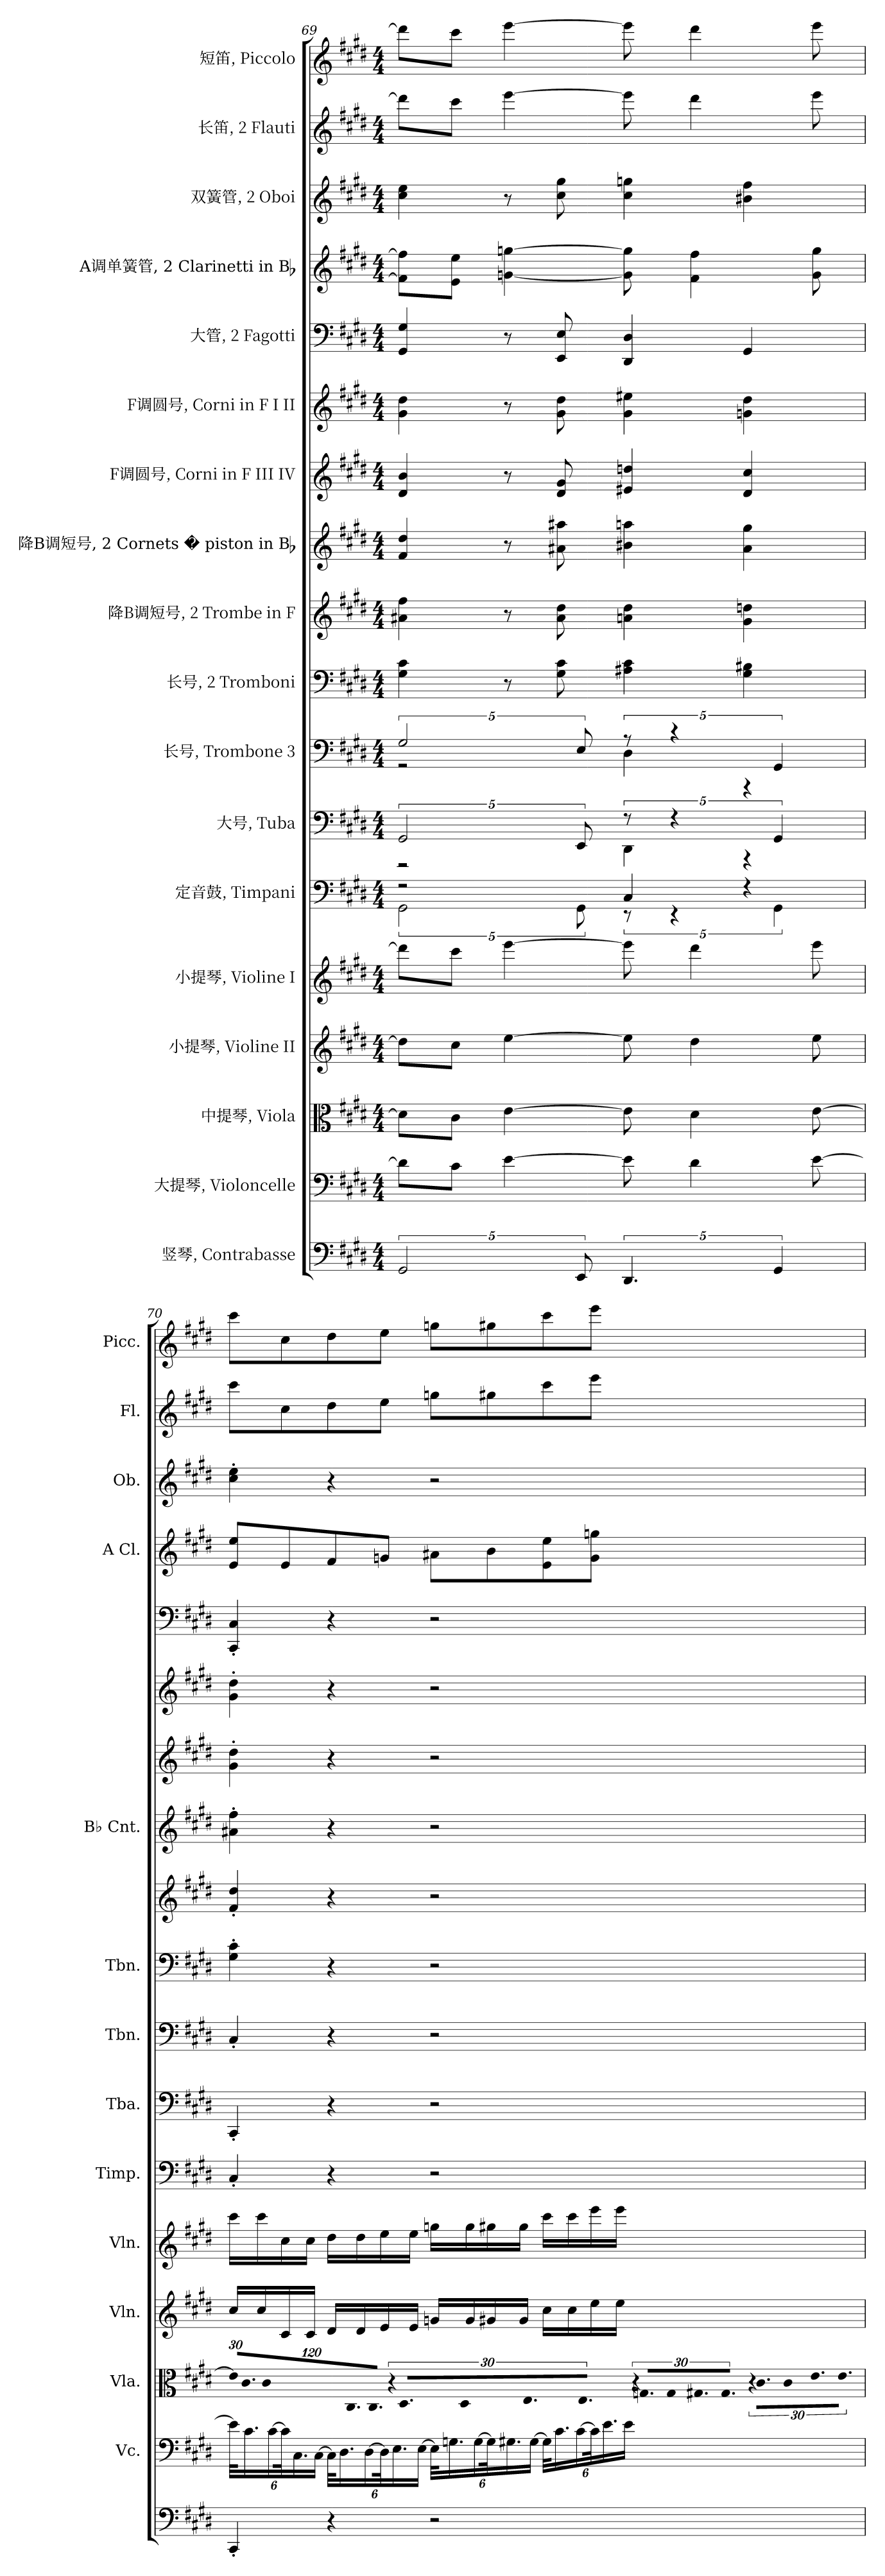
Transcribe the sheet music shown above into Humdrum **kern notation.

**kern	**kern	**kern	**kern	**kern	**kern	**kern	**kern	**kern	**kern	**kern	**kern	**kern	**kern	**kern	**kern	**kern	**kern
*part18	*part17	*part16	*part15	*part14	*part13	*part12	*part11	*part10	*part9	*part8	*part7	*part6	*part5	*part4	*part3	*part2	*part1
*staff18	*staff17	*staff16	*staff15	*staff14	*staff13	*staff12	*staff11	*staff10	*staff9	*staff8	*staff7	*staff6	*staff5	*staff4	*staff3	*staff2	*staff1
*I"竖琴, Contrabasse	*I"大提琴, Violoncelle	*I"中提琴, Viola	*I"小提琴, Violine II	*I"小提琴, Violine I	*I"定音鼓, Timpani	*I"大号, Tuba	*I"长号, Trombone 3	*I"长号, 2 Tromboni	*I"降B调短号, 2 Trombe in F	*I"降B调短号, 2 Cornets � piston in Bb	*I"F调圆号, Corni in F III IV	*I"F调圆号, Corni in F I II	*I"大管, 2 Fagotti	*I"A调单簧管, 2 Clarinetti in Bb	*I"双簧管, 2 Oboi	*I"长笛, 2 Flauti	*I"短笛, Piccolo
*	*I'Vc.	*I'Vla.	*I'Vln.	*I'Vln.	*I'Timp.	*I'Tba.	*I'Tbn.	*I'Tbn.	*	*I'B♭ Cnt.	*	*	*	*I'A Cl.	*I'Ob.	*I'Fl.	*I'Picc.
*clefF4	*clefF4	*clefC3	*clefG2	*clefG2	*clefF4	*clefF4	*clefF4	*clefF4	*clefG2	*clefG2	*clefG2	*clefG2	*clefF4	*clefG2	*clefG2	*clefG2	*clefG2
*	*	*	*	*	*	*	*	*	*ITrd1c2	*ITrd1c2	*ITrd4c7	*ITrd4c7	*	*ITrd2c3	*	*	*ITrd-7c-12
*k[f#c#g#d#]	*k[f#c#g#d#]	*k[f#c#g#d#]	*k[f#c#g#d#]	*k[f#c#g#d#]	*k[f#c#g#d#]	*k[f#c#g#d#]	*k[f#c#g#d#]	*k[f#c#g#d#]	*k[f#c#]	*k[f#c#]	*k[f#c#g#]	*k[f#c#g#]	*k[f#c#g#d#]	*k[f#c#g#d#a#e#b#]	*k[f#c#g#d#]	*k[f#c#g#d#]	*k[f#c#g#d#]
*M4/4	*M4/4	*M4/4	*M4/4	*M4/4	*M4/4	*M4/4	*M4/4	*M4/4	*M4/4	*M4/4	*M4/4	*M4/4	*M4/4	*M4/4	*M4/4	*M4/4	*M4/4
*MM143	*MM143	*MM143	*MM143	*MM143	*MM143	*MM143	*MM143	*MM143	*MM143	*MM143	*MM143	*MM143	*MM143	*MM143	*MM143	*MM143	*MM143
=69	=69	=69	=69	=69	=69	=69	=69	=69	=69	=69	=69	=69	=69	=69	=69	=69	=69
*	*	*	*	*	*^	*^	*^	*	*	*	*	*	*	*	*	*	*
5%2GG#/	8d#\L]	8d#\L]	8dd#\L]	8ddd#\L]	2r	5%2GG#\	5%2GG#/	2r	5%2G#/	2r	4G#\ 4c#\	4g#X\ 4ee\	4e/ 4cc#/	4G#/ 4e/	4c#\ 4g#\	4GG#/ 4G#/	8d#\] 8dd#\]L	4cc#\ 4ee\	8ddd#\L]	8dddd#\L]
.	8c#\J	8c#\J	8cc#\J	8ccc#\J	.	.	.	.	.	.	.	.	.	.	.	.	8c#\ 8cc#\J	.	8ccc#\J	8cccc#\J
*	*	*	*	*	*	*	*	*	*	*	*	*	*	*	*	*	*	*	*	*MM153
.	[4e\	[4e\	[4ee\	[4eee\	.	.	.	.	.	.	8r	8r	8r	8r	8r	8r	[4en\ [4een\	8r	[4eee\	[4eeee\
.	.	.	.	.	.	.	.	.	.	.	8G#\ 8c#\	8g#\ 8cc#\	8g#X\ 8gg#X\	8G#/ 8c#/	8c#\ 8g#\	8EE/ 8E/	.	8cc#\ 8gg#\	.	.
10EE/	.	.	.	.	.	10GG#\	10EE/	.	10E/	.	.	.	.	.	.	.	.	.	.	.
5.DD#/	8e\]	8e\]	8ee\]	8eee\]	4C#/	10r	10r	4DD#\	10r	4D#\	4A#X\ 4c#\	4gn\ 4cc#\	4a#X\ 4ggn\	4A#X/ 4gn/	4c#\ 4a#X\	4DD#/ 4D#/	8e\] 8ee\]	4cc#\ 4ggn\	8eee\]	8eeee\]
.	.	.	.	.	.	5r	5r	.	5r	.	.	.	.	.	.	.	.	.	.	.
.	4d#\	4d#\	4dd#\	4ddd#\	.	.	.	.	.	.	.	.	.	.	.	.	4d#\ 4dd#\	.	4ddd#\	4dddd#\
.	.	.	.	.	4r	.	.	4r	.	4r	4G#\ 4B#X\	4f#\ 4ccn\	4g#\ 4ff#\	4G#/ 4f#/	4cn\ 4g#\	4GG#/	.	4b#X\ 4ff#\	.	.
5GG#/	.	.	.	.	.	5GG#\	5GG#/	.	5GG#/	.	.	.	.	.	.	.	.	.	.	.
.	[8e\	[8e\	8ee\	8eee\	.	.	.	.	.	.	.	.	.	.	.	.	8e\ 8ee\	.	8eee\	8eeee\
*	*	*	*	*	*v	*v	*	*	*v	*v	*	*	*	*	*	*	*	*	*	*
*	*	*	*	*	*	*v	*v	*	*	*	*	*	*	*	*	*	*	*
!!LO:PB:g=z
=70	=70	=70	=70	=70	=70	=70	=70	=70	=70	=70	=70	=70	=70	=70	=70	=70	=70
*	*Xbrackettup	*Xbrackettup	*	*	*	*	*	*	*	*	*	*	*	*	*	*	*
*	*	*	*	*	*	*	*	*	*	*	*	*	*	*	*	*	*MM143
!	!	!LO:N:vis=256%9	!	!	!	!	!	!	!	!	!	!	!	!	!	!	!
4CC#'/	48e\KLL]	960%17e/KLLL]	16cc#/LL	16ccc#\LL	4C#'/	4CC#'/	4C#'/	4G#\' 4c#\'	4e/' 4cc#/'	4g#X\' 4ee\'	4c#\' 4g#\'	4c#\' 4g#\'	4CC#/' 4C#/'	8c#/ 8cc#/L	4cc#\' 4ee\'	8ccc#\L	8cccc#\L
!	!	!LO:N:vis=32.	!	!	!	!	!	!	!	!	!	!	!	!	!	!	!
.	.	1920%103c#/J	.	.	.	.	.	.	.	.	.	.	.	.	.	.	.
.	24.c#\	.	.	.	.	.	.	.	.	.	.	.	.	.	.	.	.
.	.	.	16cc#/	16ccc#\	.	.	.	.	.	.	.	.	.	.	.	.	.
!	!	!LO:N:vis=16	!	!	!	!	!	!	!	!	!	!	!	!	!	!	!
.	.	1920%137c#/	.	.	.	.	.	.	.	.	.	.	.	.	.	.	.
.	[24c#\	.	.	.	.	.	.	.	.	.	.	.	.	.	.	.	.
.	48c#\K]	.	16c#/	16cc#\	.	.	.	.	.	.	.	.	.	8c#/	.	8cc#\	8ccc#\
!	!	!LO:N:vis=32.	!	!	!	!	!	!	!	!	!	!	!	!	!	!	!
.	.	1920%103C#/L	.	.	.	.	.	.	.	.	.	.	.	.	.	.	.
.	24.C#\	.	.	.	.	.	.	.	.	.	.	.	.	.	.	.	.
.	.	.	16c#/JJ	16cc#\JJ	.	.	.	.	.	.	.	.	.	.	.	.	.
!	!	!LO:N:vis=32.	!	!	!	!	!	!	!	!	!	!	!	!	!	!	!
.	.	1920%103C#/JJJ	.	.	.	.	.	.	.	.	.	.	.	.	.	.	.
.	[24C#\JJ	.	.	.	.	.	.	.	.	.	.	.	.	.	.	.	.
*	*	*brackettup	*	*	*	*	*	*	*	*	*	*	*	*	*	*	*
*	*	*	*	*	*	*	*	*	*	*	*	*	*	*	*	*	*MM153
!	!	!LO:N:vis=64	!	!	!	!	!	!	!	!	!	!	!	!	!	!	!
4r	48C#\KLL]	960%17r	16d#/LL	16dd#\LL	4r	4r	4r	4r	4r	4r	4r	4r	4r	8d#/	4r	8dd#\	8ddd#\
!	!	!LO:N:vis=32.	!	!	!	!	!	!	!	!	!	!	!	!	!	!	!
.	.	1920%103D#/KLL	.	.	.	.	.	.	.	.	.	.	.	.	.	.	.
.	24.D#\	.	.	.	.	.	.	.	.	.	.	.	.	.	.	.	.
.	.	.	16d#/	16dd#\	.	.	.	.	.	.	.	.	.	.	.	.	.
!	!	!LO:N:vis=16	!	!	!	!	!	!	!	!	!	!	!	!	!	!	!
.	.	1920%137D#/	.	.	.	.	.	.	.	.	.	.	.	.	.	.	.
.	[24D#\	.	.	.	.	.	.	.	.	.	.	.	.	.	.	.	.
.	48D#\K]	.	16e/	16ee\	.	.	.	.	.	.	.	.	.	8en/J	.	8ee\J	8eee\J
!	!	!LO:N:vis=32.	!	!	!	!	!	!	!	!	!	!	!	!	!	!	!
.	.	1920%103E/L	.	.	.	.	.	.	.	.	.	.	.	.	.	.	.
.	24.E\	.	.	.	.	.	.	.	.	.	.	.	.	.	.	.	.
.	.	.	16e/JJ	16ee\JJ	.	.	.	.	.	.	.	.	.	.	.	.	.
!	!	!LO:N:vis=32.	!	!	!	!	!	!	!	!	!	!	!	!	!	!	!
.	.	1920%103E/JJJ	.	.	.	.	.	.	.	.	.	.	.	.	.	.	.
.	[24E\JJ	.	.	.	.	.	.	.	.	.	.	.	.	.	.	.	.
!	!	!LO:N:vis=64	!	!	!	!	!	!	!	!	!	!	!	!	!	!	!
2r	48E\KLL]	960%17r	16gn/LL	16ggn\LL	2r	2r	2r	2r	2r	2r	2r	2r	2r	8f##X\L	2r	8ggn\L	8gggn\L
!	!	!LO:N:vis=32.	!	!	!	!	!	!	!	!	!	!	!	!	!	!	!
.	.	1920%103Gn/KLL	.	.	.	.	.	.	.	.	.	.	.	.	.	.	.
.	24.Gn\	.	.	.	.	.	.	.	.	.	.	.	.	.	.	.	.
.	.	.	16g/	16gg\	.	.	.	.	.	.	.	.	.	.	.	.	.
!	!	!LO:N:vis=16	!	!	!	!	!	!	!	!	!	!	!	!	!	!	!
.	.	1920%137G/	.	.	.	.	.	.	.	.	.	.	.	.	.	.	.
.	[24G\	.	.	.	.	.	.	.	.	.	.	.	.	.	.	.	.
.	48G\K]	.	16g#X/	16gg#X\	.	.	.	.	.	.	.	.	.	8g#\	.	8gg#X\	8ggg#X\
!	!	!LO:N:vis=32.	!	!	!	!	!	!	!	!	!	!	!	!	!	!	!
.	.	1920%103G#X/L	.	.	.	.	.	.	.	.	.	.	.	.	.	.	.
.	24.G#X\	.	.	.	.	.	.	.	.	.	.	.	.	.	.	.	.
.	.	.	16g#/JJ	16gg#\JJ	.	.	.	.	.	.	.	.	.	.	.	.	.
!	!	!LO:N:vis=32.	!	!	!	!	!	!	!	!	!	!	!	!	!	!	!
.	.	1920%103G#/JJJ	.	.	.	.	.	.	.	.	.	.	.	.	.	.	.
.	[24G#\JJ	.	.	.	.	.	.	.	.	.	.	.	.	.	.	.	.
!	!	!LO:N:vis=64	!	!	!	!	!	!	!	!	!	!	!	!	!	!	!
.	48G#\KLL]	960%17r	16cc#\LL	16ccc#\LL	.	.	.	.	.	.	.	.	.	8c#\ 8cc#\	.	8ccc#\	8cccc#\
!	!	!LO:N:vis=32.	!	!	!	!	!	!	!	!	!	!	!	!	!	!	!
.	.	1920%103c#\KLL	.	.	.	.	.	.	.	.	.	.	.	.	.	.	.
.	24.c#\	.	.	.	.	.	.	.	.	.	.	.	.	.	.	.	.
.	.	.	16cc#\	16ccc#\	.	.	.	.	.	.	.	.	.	.	.	.	.
!	!	!LO:N:vis=16	!	!	!	!	!	!	!	!	!	!	!	!	!	!	!
.	.	1920%137c#\	.	.	.	.	.	.	.	.	.	.	.	.	.	.	.
.	[24c#\	.	.	.	.	.	.	.	.	.	.	.	.	.	.	.	.
.	48c#\K]	.	16ee\	16eee\	.	.	.	.	.	.	.	.	.	8e\ 8een\J	.	8eee\J	8eeee\J
!	!	!LO:N:vis=32.	!	!	!	!	!	!	!	!	!	!	!	!	!	!	!
.	.	1920%103e\L	.	.	.	.	.	.	.	.	.	.	.	.	.	.	.
.	24.e\	.	.	.	.	.	.	.	.	.	.	.	.	.	.	.	.
.	.	.	16ee\JJ	16eee\JJ	.	.	.	.	.	.	.	.	.	.	.	.	.
!	!	!LO:N:vis=32.	!	!	!	!	!	!	!	!	!	!	!	!	!	!	!
.	.	1920%103e\JJJ	.	.	.	.	.	.	.	.	.	.	.	.	.	.	.
.	24e\JJ	.	.	.	.	.	.	.	.	.	.	.	.	.	.	.	.
=	=	=	=	=	=	=	=	=	=	=	=	=	=	=	=	=	=
*-	*-	*-	*-	*-	*-	*-	*-	*-	*-	*-	*-	*-	*-	*-	*-	*-	*-
